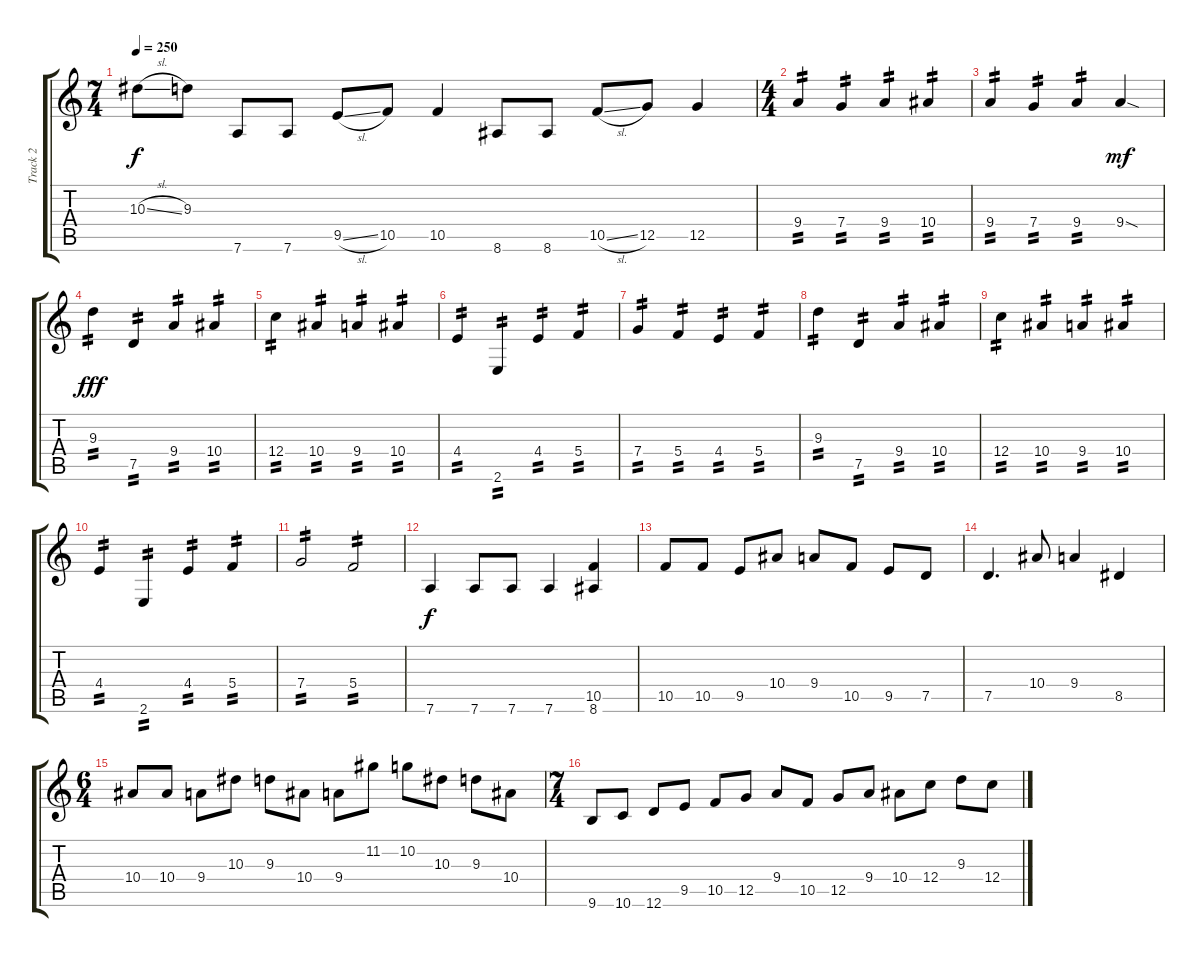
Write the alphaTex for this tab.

\track ("Track 2" "Track 2") {instrument distortionguitar}
\staff {score tabs}
\tuning (D4 A3 F3 C3 G2 D2) {hide}
\ts (7 4)
\tempo 250
\clef g2
\ks c
10.3{sl}.8{dy f} 9.3.8 7.6.8 7.6.8 9.5{sl}.8 10.5.8 10.5.4 8.6.8 8.6.8 10.5{sl}.8 12.5.8 12.5.4 |
\ts (4 4)
9.4.4{tp 2} 7.4.4{tp 2} 9.4.4{tp 2} 10.4.4{tp 2} |
9.4.4{tp 2} 7.4.4{tp 2} 9.4.4{tp 2} 9.4{sod}.4{dy mf} |
9.3.4{tp 2 dy fff} 7.5.4{tp 2} 9.4.4{tp 2} 10.4.4{tp 2} |
12.4.4{tp 2} 10.4.4{tp 2} 9.4.4{tp 2} 10.4.4{tp 2} |
4.4.4{tp 2} 2.6.4{tp 2} 4.4.4{tp 2} 5.4.4{tp 2} |
7.4.4{tp 2} 5.4.4{tp 2} 4.4.4{tp 2} 5.4.4{tp 2} |
9.3.4{tp 2} 7.5.4{tp 2} 9.4.4{tp 2} 10.4.4{tp 2} |
12.4.4{tp 2} 10.4.4{tp 2} 9.4.4{tp 2} 10.4.4{tp 2} |
4.4.4{tp 2} 2.6.4{tp 2} 4.4.4{tp 2} 5.4.4{tp 2} |
7.4.2{tp 2} 5.4.2{tp 2} |
7.6.4{dy f} 7.6.8 7.6.8 7.6.4 (10.5 8.6).4 |
10.5.8 10.5.8 9.5.8 10.4.8 9.4.8 10.5.8 9.5.8 7.5.8 |
7.5.4{d} 10.4.8 9.4.4 8.5.4 |
\ts (6 4)
10.4.8 10.4.8 9.4.8 10.3.8 9.3.8 10.4.8 9.4.8 11.2.8 10.2.8 10.3.8 9.3.8 10.4.8 |
\ts (7 4)
9.6.8 10.6.8 12.6.8 9.5.8 10.5.8 12.5.8 9.4.8 10.5.8 12.5.8 9.4.8 10.4.8 12.4.8 9.3.8 12.4.8
